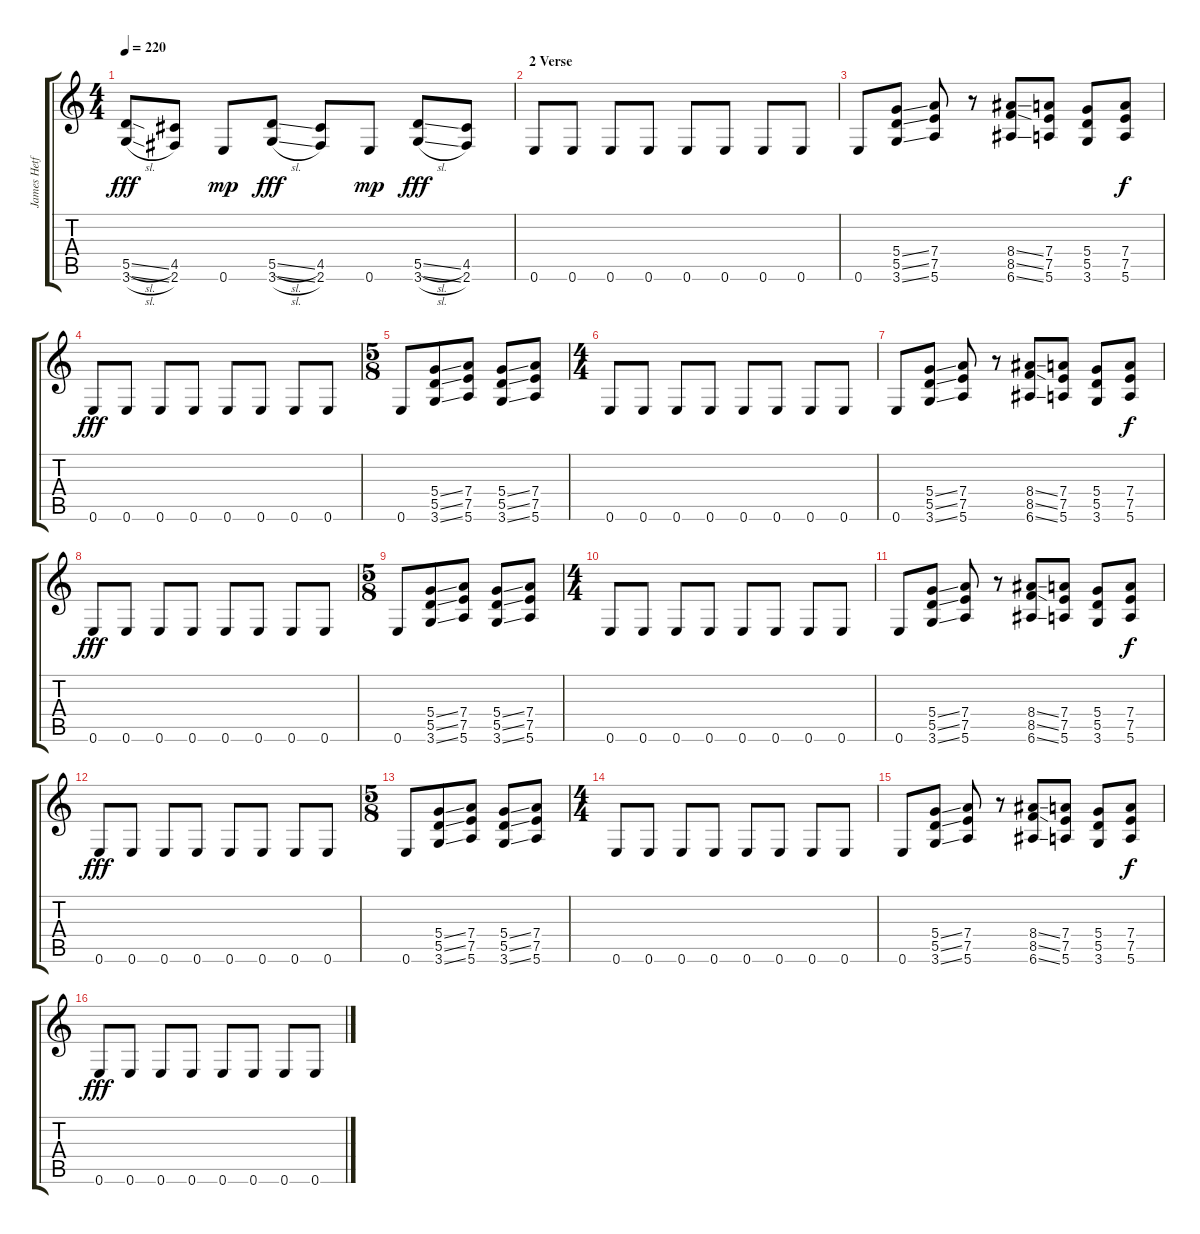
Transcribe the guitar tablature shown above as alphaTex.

\track ("James Hetfield" "James Hetf") {instrument distortionguitar}
\staff {score tabs}
\tuning (E4 B3 G3 D3 A2 E2) {hide}
\ts (4 4)
\tempo 220
\clef g2
\ks c
(5.5{sl} 3.6{sl}).8{dy fff} (4.5 2.6).8 0.6.8{dy mp} (5.5{sl} 3.6{sl}).8{dy fff} (4.5 2.6).8 0.6.8{dy mp} (5.5{sl} 3.6{sl}).8{dy fff} (4.5 2.6).8 |
\section ("" "2 Verse")
0.6.8 0.6.8 0.6.8 0.6.8 0.6.8 0.6.8 0.6.8 0.6.8 |
0.6.8 (5.4{ss} 5.5{ss} 3.6{ss}).8 (7.4 7.5 5.6).8 r.8 (8.4{ss} 8.5{ss} 6.6{ss}).8 (7.4 7.5 5.6).8 (5.4 5.5 3.6).8 (7.4 7.5 5.6).8{dy f} |
0.6.8{dy fff} 0.6.8 0.6.8 0.6.8 0.6.8 0.6.8 0.6.8 0.6.8 |
\ts (5 8)
0.6.8 (5.4{ss} 5.5{ss} 3.6{ss}).8 (7.4 7.5 5.6).8 (5.4{ss} 5.5{ss} 3.6{ss}).8 (7.4 7.5 5.6).8 |
\ts (4 4)
0.6.8 0.6.8 0.6.8 0.6.8 0.6.8 0.6.8 0.6.8 0.6.8 |
0.6.8 (5.4{ss} 5.5{ss} 3.6{ss}).8 (7.4 7.5 5.6).8 r.8 (8.4{ss} 8.5{ss} 6.6{ss}).8 (7.4 7.5 5.6).8 (5.4 5.5 3.6).8 (7.4 7.5 5.6).8{dy f} |
0.6.8{dy fff} 0.6.8 0.6.8 0.6.8 0.6.8 0.6.8 0.6.8 0.6.8 |
\ts (5 8)
0.6.8 (5.4{ss} 5.5{ss} 3.6{ss}).8 (7.4 7.5 5.6).8 (5.4{ss} 5.5{ss} 3.6{ss}).8 (7.4 7.5 5.6).8 |
\ts (4 4)
0.6.8 0.6.8 0.6.8 0.6.8 0.6.8 0.6.8 0.6.8 0.6.8 |
0.6.8 (5.4{ss} 5.5{ss} 3.6{ss}).8 (7.4 7.5 5.6).8 r.8 (8.4{ss} 8.5{ss} 6.6{ss}).8 (7.4 7.5 5.6).8 (5.4 5.5 3.6).8 (7.4 7.5 5.6).8{dy f} |
0.6.8{dy fff} 0.6.8 0.6.8 0.6.8 0.6.8 0.6.8 0.6.8 0.6.8 |
\ts (5 8)
0.6.8 (5.4{ss} 5.5{ss} 3.6{ss}).8 (7.4 7.5 5.6).8 (5.4{ss} 5.5{ss} 3.6{ss}).8 (7.4 7.5 5.6).8 |
\ts (4 4)
0.6.8 0.6.8 0.6.8 0.6.8 0.6.8 0.6.8 0.6.8 0.6.8 |
0.6.8 (5.4{ss} 5.5{ss} 3.6{ss}).8 (7.4 7.5 5.6).8 r.8 (8.4{ss} 8.5{ss} 6.6{ss}).8 (7.4 7.5 5.6).8 (5.4 5.5 3.6).8 (7.4 7.5 5.6).8{dy f} |
0.6.8{dy fff} 0.6.8 0.6.8 0.6.8 0.6.8 0.6.8 0.6.8 0.6.8
